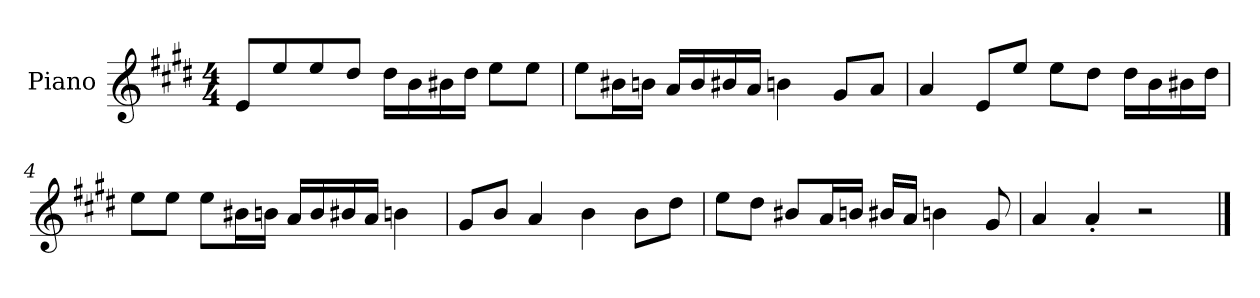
**kern
*part1
*staff1
*I"Piano
*I'P-no
*clefG2
*k[f#c#g#d#]
*M4/4
*MM90
=1
8e/L
8ee/
8ee/
8dd#/J
16dd#\LL
16b\
16b#X\
16dd#\JJ
8ee\L
8ee\J
=2
8ee\L
16b#X\L
16bn\JJ
16a/LL
16b/
16b#X/
16a/JJ
4bn\
8g#/L
8a/J
=3
4a/
8e/L
8ee/J
8ee\L
8dd#\J
16dd#\LL
16b\
16b#X\
16dd#\JJ
!!LO:LB:g=z
=4
8ee\L
8ee\J
8ee\L
16b#X\L
16bn\JJ
16a/LL
16b/
16b#X/
16a/JJ
4bn\
=5
8g#/L
8b/J
4a/
4b\
8b\L
8dd#\J
=6
8ee\L
8dd#\J
8b#X/L
16a/L
16bn/JJ
16b#X/LL
16a/JJ
4bn\
8g#/
=7
4a/
4a'/
2r
==
*-
